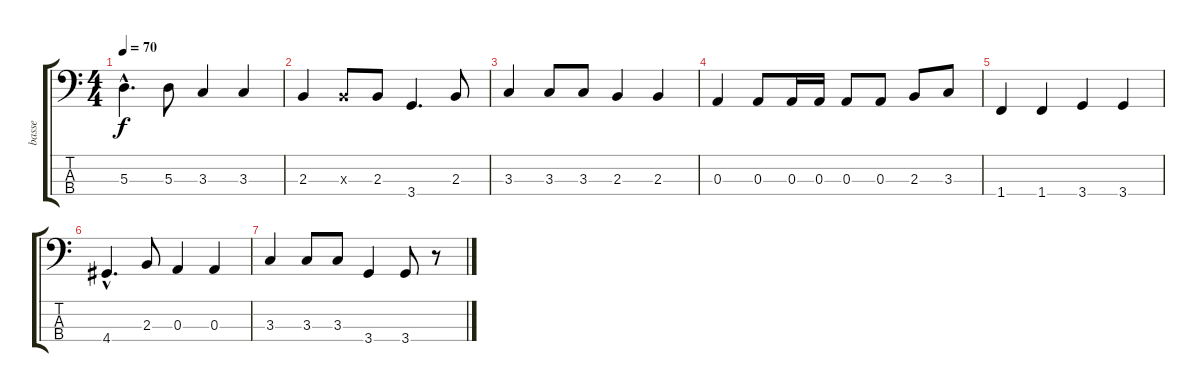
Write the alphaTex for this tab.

\track ("basse" "basse") {instrument electricbassfinger}
\staff {score tabs}
\tuning (G2 D2 A1 E1) {hide}
\ts (4 4)
\tempo 70
\clef f4
\ks c
5.3{hac}.4{d dy f} 5.3.8 3.3.4 3.3.4 |
2.3.4 2.3{x}.8 2.3.8 3.4.4{d} 2.3.8 |
3.3.4 3.3.8 3.3.8 2.3.4 2.3.4 |
0.3.4 0.3.8 0.3.16 0.3.16 0.3.8 0.3.8 2.3.8 3.3.8 |
1.4.4 1.4.4 3.4.4 3.4.4 |
4.4{hac}.4{d} 2.3.8 0.3.4 0.3.4 |
3.3.4 3.3.8 3.3.8 3.4.4 3.4.8 r.8
